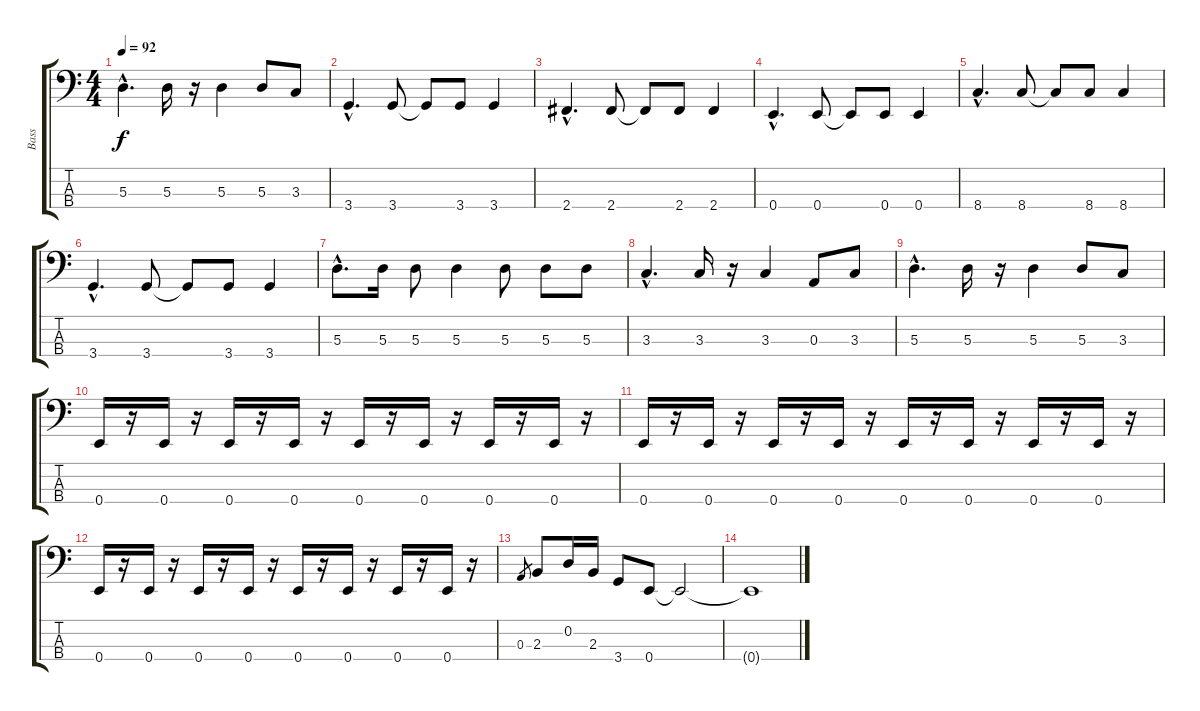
\track ("Bass" "Bass") {instrument electricbassfinger}
\staff {score tabs}
\tuning (G2 D2 A1 E1) {hide}
\ts (4 4)
\tempo 92
\clef f4
\ks c
5.3{hac}.4{d dy f} 5.3.16 r.16 5.3.4 5.3.8 3.3.8 |
3.4{hac}.4{d} 3.4.8 3.4{t}.8 3.4.8 3.4.4 |
2.4{hac}.4{d} 2.4.8 2.4{t}.8 2.4.8 2.4.4 |
0.4{hac}.4{d} 0.4.8 0.4{t}.8 0.4.8 0.4.4 |
8.4{hac}.4{d} 8.4.8 8.4{t}.8 8.4.8 8.4.4 |
3.4{hac}.4{d} 3.4.8 3.4{t}.8 3.4.8 3.4.4 |
5.3{hac}.8{d} 5.3.16 5.3.8 5.3.4 5.3.8 5.3.8 5.3.8 |
3.3{hac}.4{d} 3.3.16 r.16 3.3.4 0.3.8 3.3.8 |
5.3{hac}.4{d} 5.3.16 r.16 5.3.4 5.3.8 3.3.8 |
0.4.16 r.16 0.4.16 r.16 0.4.16 r.16 0.4.16 r.16 0.4.16 r.16 0.4.16 r.16 0.4.16 r.16 0.4.16 r.16 |
0.4.16 r.16 0.4.16 r.16 0.4.16 r.16 0.4.16 r.16 0.4.16 r.16 0.4.16 r.16 0.4.16 r.16 0.4.16 r.16 |
0.4.16 r.16 0.4.16 r.16 0.4.16 r.16 0.4.16 r.16 0.4.16 r.16 0.4.16 r.16 0.4.16 r.16 0.4.16 r.16 |
0.3.8{gr} 2.3.8 0.2.16 2.3.16 3.4.8 0.4.8 0.4{t}.2 |
0.4{t}.1
